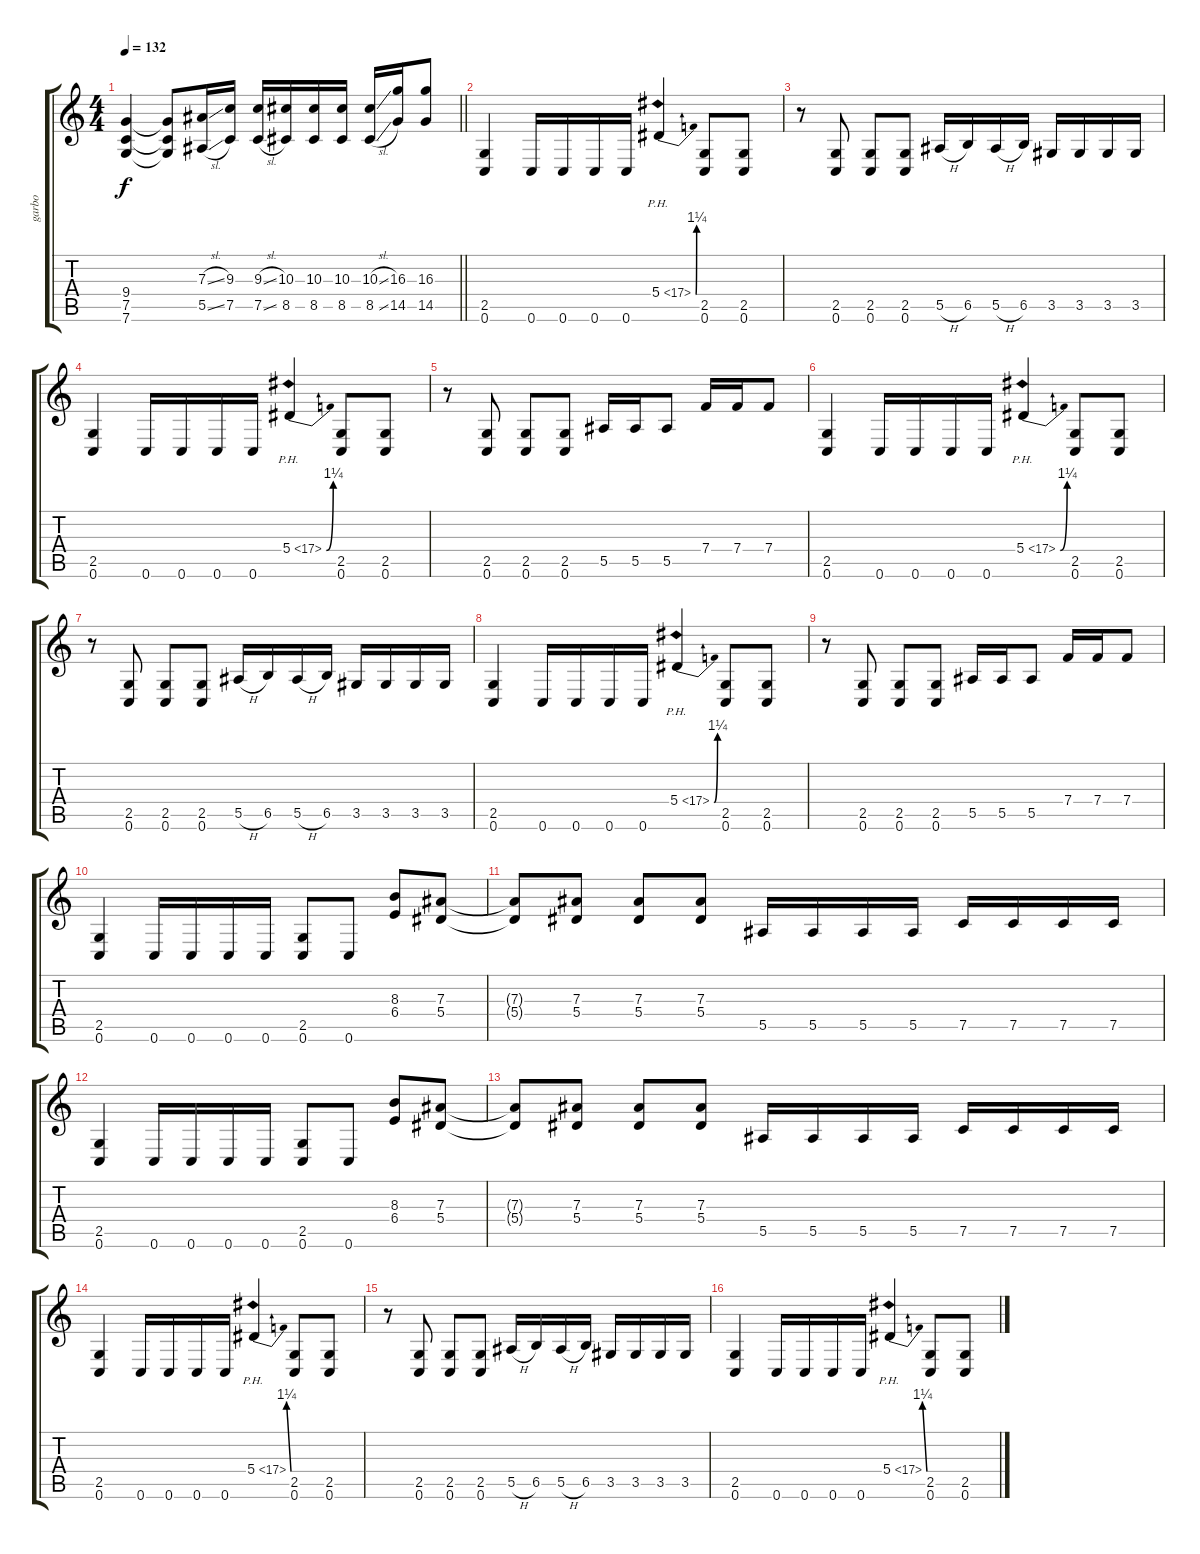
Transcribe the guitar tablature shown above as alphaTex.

\track ("garbo" "garbo") {instrument overdrivenguitar}
\staff {score tabs}
\tuning (C4 G3 Eb3 Bb2 F2 C2) {hide}
\ts (4 4)
\tempo 132
\clef g2
\barLineRight lightlight
\ks c
(9.4 7.5 7.6).4{dy f} (9.4{t} 7.5{t} 7.6{t}).8 (7.3{sl} 5.5{sl}).16 (9.3 7.5).16 (9.3{sl} 7.5{sl}).16 (10.3 8.5).16 (10.3 8.5).16 (10.3 8.5).16 (10.3{sl} 8.5{sl}).16 (16.3 14.5).16 (16.3 14.5).8 |
(2.5 0.6).4 0.6.16 0.6.16 0.6.16 0.6.16 5.4{be (bend 0 0 60 5) ph 12}.4 (2.5 0.6).8 (2.5 0.6).8 |
r.8 (2.5 0.6).8 (2.5 0.6).8 (2.5 0.6).8 5.5{h}.16 6.5.16 5.5{h}.16 6.5.16 3.5.16 3.5.16 3.5.16 3.5.16 |
(2.5 0.6).4 0.6.16 0.6.16 0.6.16 0.6.16 5.4{be (bend 0 0 60 5) ph 12}.4 (2.5 0.6).8 (2.5 0.6).8 |
r.8 (2.5 0.6).8 (2.5 0.6).8 (2.5 0.6).8 5.5.16 5.5.16 5.5.8 7.4.16 7.4.16 7.4.8 |
(2.5 0.6).4 0.6.16 0.6.16 0.6.16 0.6.16 5.4{be (bend 0 0 60 5) ph 12}.4 (2.5 0.6).8 (2.5 0.6).8 |
r.8 (2.5 0.6).8 (2.5 0.6).8 (2.5 0.6).8 5.5{h}.16 6.5.16 5.5{h}.16 6.5.16 3.5.16 3.5.16 3.5.16 3.5.16 |
(2.5 0.6).4 0.6.16 0.6.16 0.6.16 0.6.16 5.4{be (bend 0 0 60 5) ph 12}.4 (2.5 0.6).8 (2.5 0.6).8 |
r.8 (2.5 0.6).8 (2.5 0.6).8 (2.5 0.6).8 5.5.16 5.5.16 5.5.8 7.4.16 7.4.16 7.4.8 |
(2.5 0.6).4 0.6.16 0.6.16 0.6.16 0.6.16 (2.5 0.6).8 0.6.8 (8.3 6.4).8 (7.3 5.4).8 |
(7.3{t} 5.4{t}).8 (7.3 5.4).8 (7.3 5.4).8 (7.3 5.4).8 5.5.16 5.5.16 5.5.16 5.5.16 7.5.16 7.5.16 7.5.16 7.5.16 |
(2.5 0.6).4 0.6.16 0.6.16 0.6.16 0.6.16 (2.5 0.6).8 0.6.8 (8.3 6.4).8 (7.3 5.4).8 |
(7.3{t} 5.4{t}).8 (7.3 5.4).8 (7.3 5.4).8 (7.3 5.4).8 5.5.16 5.5.16 5.5.16 5.5.16 7.5.16 7.5.16 7.5.16 7.5.16 |
(2.5 0.6).4 0.6.16 0.6.16 0.6.16 0.6.16 5.4{be (bend 0 0 60 5) ph 12}.4 (2.5 0.6).8 (2.5 0.6).8 |
r.8 (2.5 0.6).8 (2.5 0.6).8 (2.5 0.6).8 5.5{h}.16 6.5.16 5.5{h}.16 6.5.16 3.5.16 3.5.16 3.5.16 3.5.16 |
(2.5 0.6).4 0.6.16 0.6.16 0.6.16 0.6.16 5.4{be (bend 0 0 60 5) ph 12}.4 (2.5 0.6).8 (2.5 0.6).8
